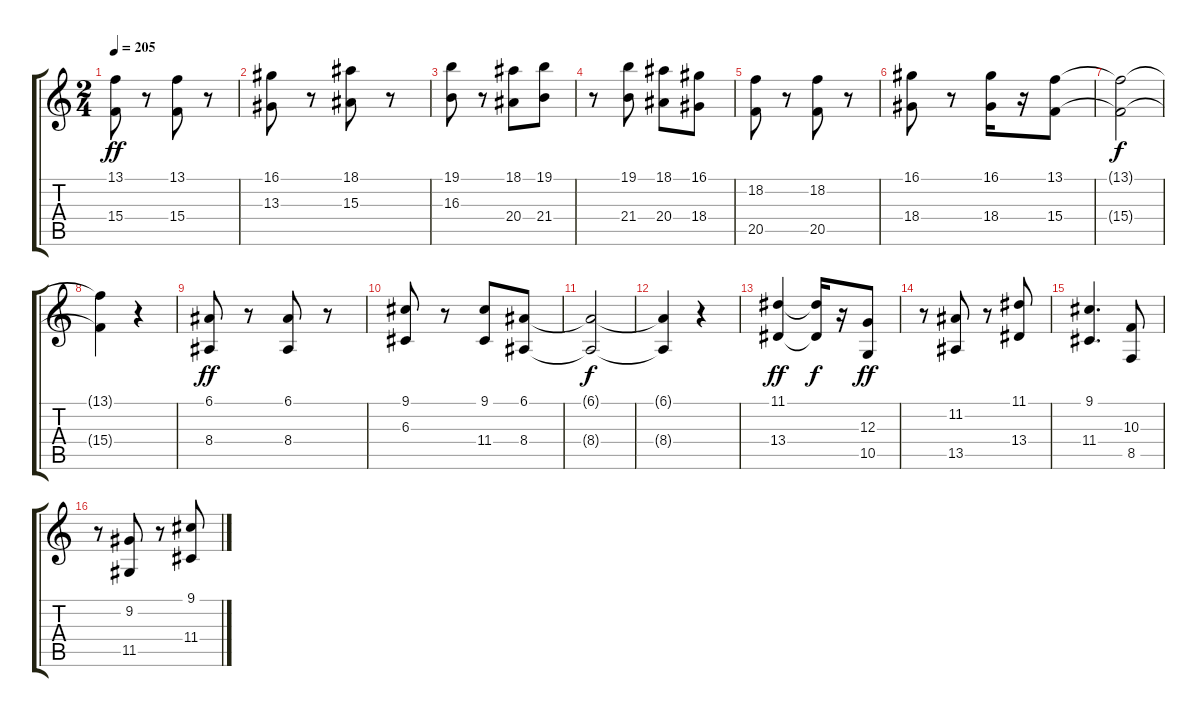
\track "" {instrument brasssection}
\staff {score tabs}
\tuning (E4 B3 G3 D3 A2 E2) {hide}
\ts (2 4)
\tempo 205
\clef g2
\ks c
(13.1 15.4).8{dy ff} r.8 (13.1 15.4).8 r.8 |
(16.1 13.3).8 r.8 (18.1 15.3).8 r.8 |
(19.1 16.3).8 r.8 (18.1 20.4).8 (19.1 21.4).8 |
r.8 (19.1 21.4).8 (18.1 20.4).8 (16.1 18.4).8 |
(18.2 20.5).8 r.8 (18.2 20.5).8 r.8 |
(16.1 18.4).8 r.8 (16.1 18.4).16 r.16 (13.1 15.4).8 |
(13.1{t} 15.4{t}).2{dy f} |
(13.1{t} 15.4{t}).4 r.4 |
(6.1 8.4).8{dy ff} r.8 (6.1 8.4).8 r.8 |
(9.1 6.3).8 r.8 (9.1 11.4).8 (6.1 8.4).8 |
(6.1{t} 8.4{t}).2{dy f} |
(6.1{t} 8.4{t}).4 r.4 |
(11.1 13.4).4{dy ff} (11.1{t} 13.4{t}).16{dy f} r.16 (12.3 10.5).8{dy ff} |
r.8 (11.2 13.5).8 r.8 (11.1 13.4).8 |
(9.1 11.4).4{d} (10.3 8.5).8 |
r.8 (9.2 11.5).8 r.8 (9.1 11.4).8
